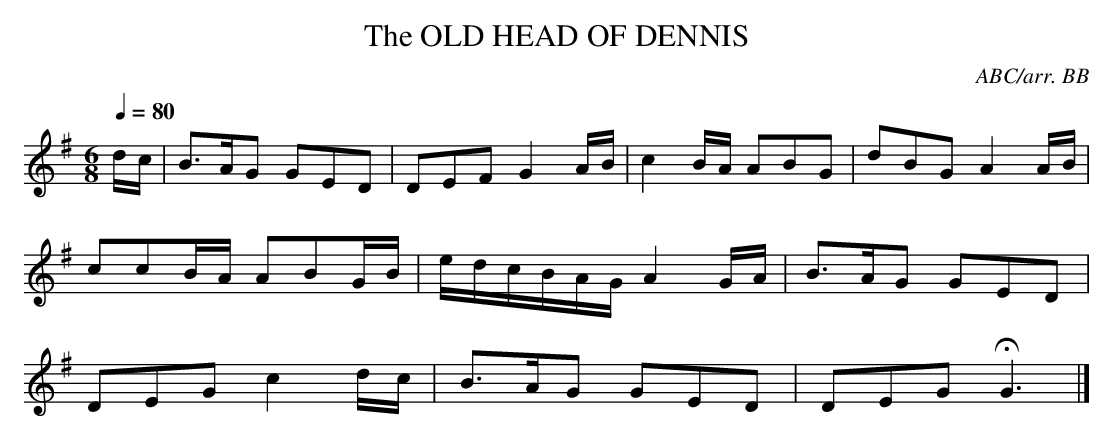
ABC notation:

X:1
T:OLD HEAD OF DENNIS, The
C:ABC/arr. BB
Q:1/4=80
L:1/8
M:6/8
K:G
d/c/|B>AG GED|DEF G2A/B/|c2B/A/ ABG|dBG A2A/B/|
ccB/A/ ABG/B/|e/d/c/B/A/G/ A2G/A/|B>AG GED|
DEG c2 d/c/|B>AG GED|DEG HG3|]
